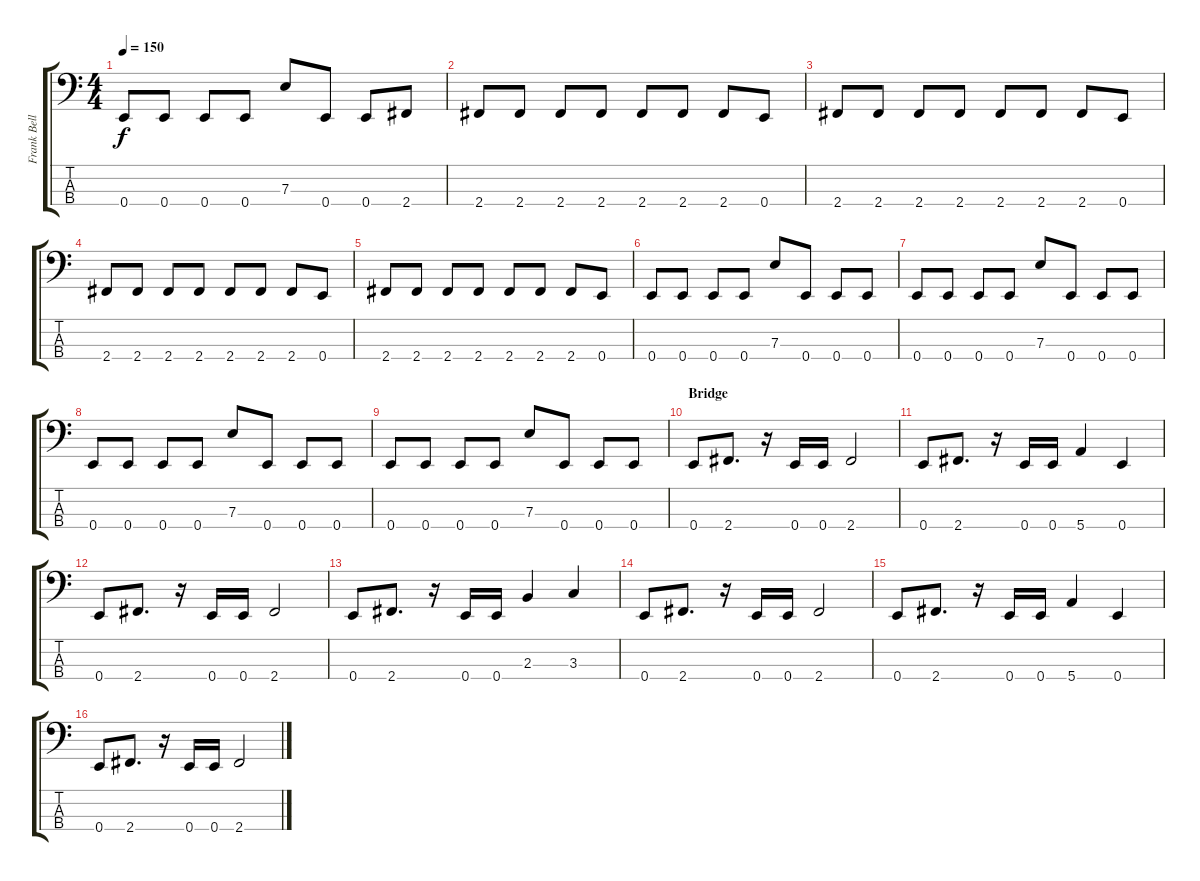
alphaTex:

\track ("Frank Bello" "Frank Bell") {instrument electricbasspick}
\staff {score tabs}
\tuning (G2 D2 A1 E1) {hide}
\ts (4 4)
\tempo 150
\clef f4
\ks c
0.4.8{dy f} 0.4.8 0.4.8 0.4.8 7.3.8 0.4.8 0.4.8 2.4.8 |
2.4.8 2.4.8 2.4.8 2.4.8 2.4.8 2.4.8 2.4.8 0.4.8 |
2.4.8 2.4.8 2.4.8 2.4.8 2.4.8 2.4.8 2.4.8 0.4.8 |
2.4.8 2.4.8 2.4.8 2.4.8 2.4.8 2.4.8 2.4.8 0.4.8 |
2.4.8 2.4.8 2.4.8 2.4.8 2.4.8 2.4.8 2.4.8 0.4.8 |
0.4.8 0.4.8 0.4.8 0.4.8 7.3.8 0.4.8 0.4.8 0.4.8 |
0.4.8 0.4.8 0.4.8 0.4.8 7.3.8 0.4.8 0.4.8 0.4.8 |
0.4.8 0.4.8 0.4.8 0.4.8 7.3.8 0.4.8 0.4.8 0.4.8 |
0.4.8 0.4.8 0.4.8 0.4.8 7.3.8 0.4.8 0.4.8 0.4.8 |
\section ("" "Bridge")
0.4.8 2.4.8{d} r.16 0.4.16 0.4.16 2.4.2 |
0.4.8 2.4.8{d} r.16 0.4.16 0.4.16 5.4.4 0.4.4 |
0.4.8 2.4.8{d} r.16 0.4.16 0.4.16 2.4.2 |
0.4.8 2.4.8{d} r.16 0.4.16 0.4.16 2.3.4 3.3.4 |
0.4.8 2.4.8{d} r.16 0.4.16 0.4.16 2.4.2 |
0.4.8 2.4.8{d} r.16 0.4.16 0.4.16 5.4.4 0.4.4 |
0.4.8 2.4.8{d} r.16 0.4.16 0.4.16 2.4.2
